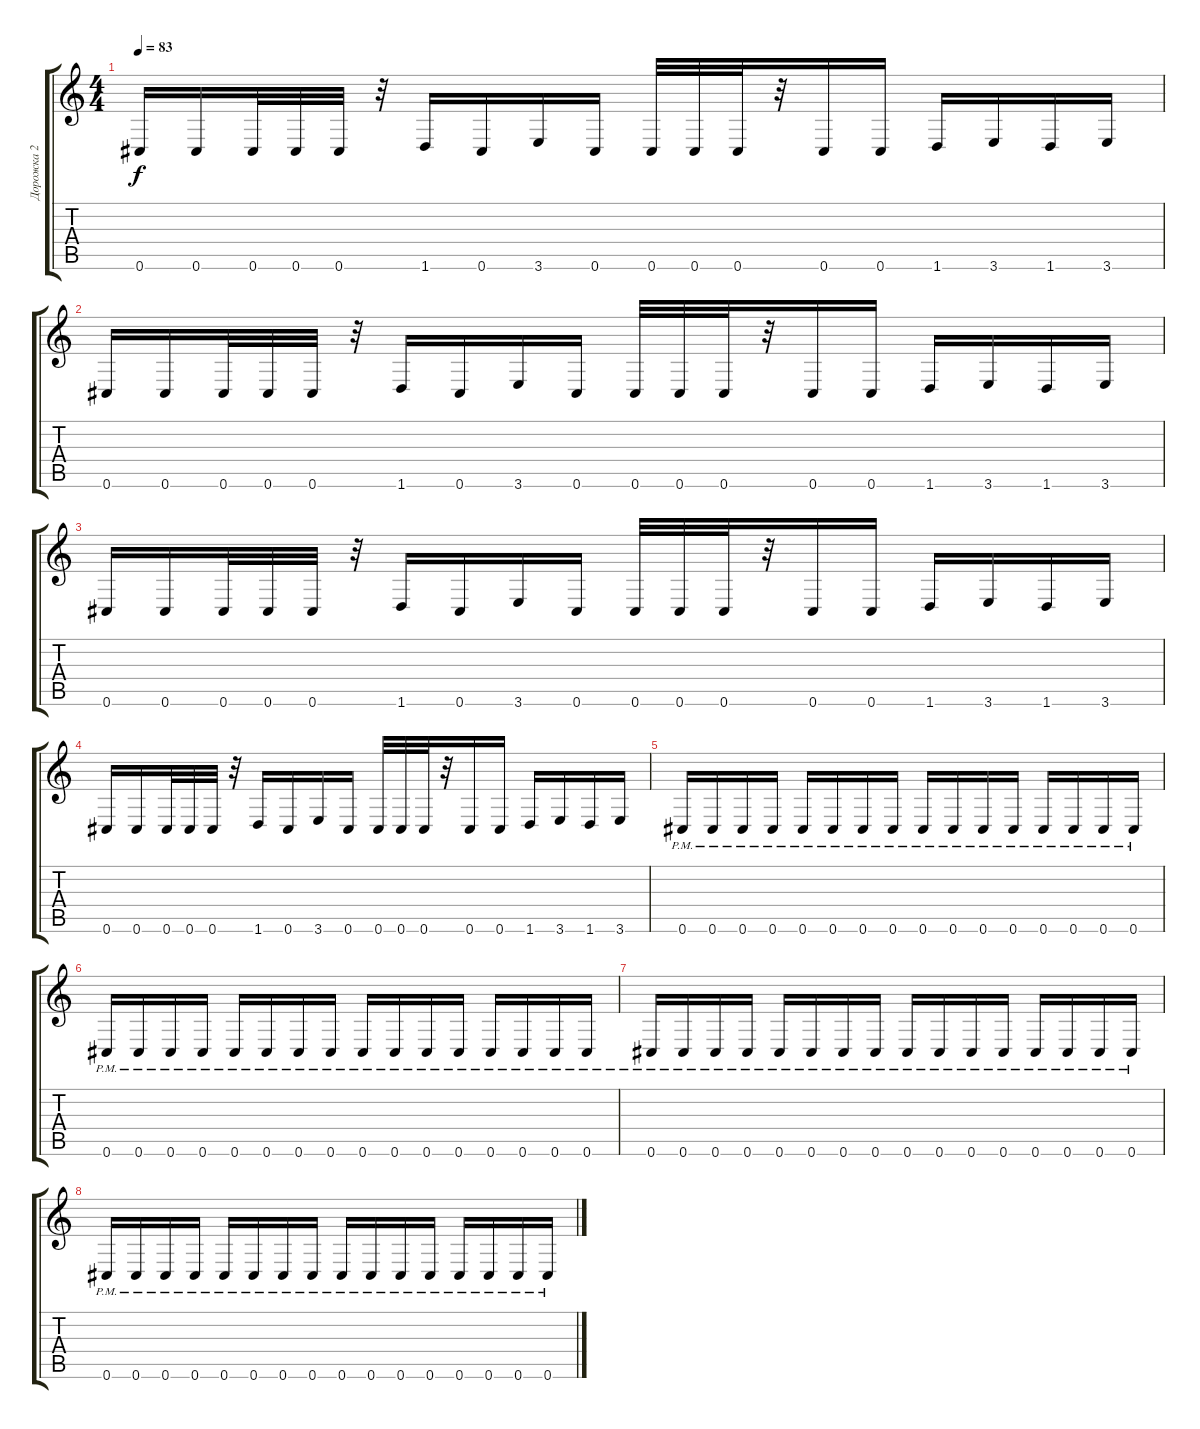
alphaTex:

\track ("Дорожка 2" "Дорожка 2") {instrument distortionguitar}
\staff {score tabs}
\tuning (Eb4 Bb3 Gb3 Db3 Ab2 Db2) {hide}
\ts (4 4)
\tempo 83
\clef g2
\ks c
0.6.16{dy f} 0.6.16 0.6.32 0.6.32 0.6.32 r.32 1.6.16 0.6.16 3.6.16 0.6.16 0.6.32 0.6.32 0.6.32 r.32 0.6.16 0.6.16 1.6.16 3.6.16 1.6.16 3.6.16 |
0.6.16 0.6.16 0.6.32 0.6.32 0.6.32 r.32 1.6.16 0.6.16 3.6.16 0.6.16 0.6.32 0.6.32 0.6.32 r.32 0.6.16 0.6.16 1.6.16 3.6.16 1.6.16 3.6.16 |
0.6.16 0.6.16 0.6.32 0.6.32 0.6.32 r.32 1.6.16 0.6.16 3.6.16 0.6.16 0.6.32 0.6.32 0.6.32 r.32 0.6.16 0.6.16 1.6.16 3.6.16 1.6.16 3.6.16 |
0.6.16 0.6.16 0.6.32 0.6.32 0.6.32 r.32 1.6.16 0.6.16 3.6.16 0.6.16 0.6.32 0.6.32 0.6.32 r.32 0.6.16 0.6.16 1.6.16 3.6.16 1.6.16 3.6.16 |
0.6{pm}.16 0.6{pm}.16 0.6{pm}.16 0.6{pm}.16 0.6{pm}.16 0.6{pm}.16 0.6{pm}.16 0.6{pm}.16 0.6{pm}.16 0.6{pm}.16 0.6{pm}.16 0.6{pm}.16 0.6{pm}.16 0.6{pm}.16 0.6{pm}.16 0.6{pm}.16 |
0.6{pm}.16 0.6{pm}.16 0.6{pm}.16 0.6{pm}.16 0.6{pm}.16 0.6{pm}.16 0.6{pm}.16 0.6{pm}.16 0.6{pm}.16 0.6{pm}.16 0.6{pm}.16 0.6{pm}.16 0.6{pm}.16 0.6{pm}.16 0.6{pm}.16 0.6{pm}.16 |
0.6{pm}.16 0.6{pm}.16 0.6{pm}.16 0.6{pm}.16 0.6{pm}.16 0.6{pm}.16 0.6{pm}.16 0.6{pm}.16 0.6{pm}.16 0.6{pm}.16 0.6{pm}.16 0.6{pm}.16 0.6{pm}.16 0.6{pm}.16 0.6{pm}.16 0.6{pm}.16 |
0.6{pm}.16 0.6{pm}.16 0.6{pm}.16 0.6{pm}.16 0.6{pm}.16 0.6{pm}.16 0.6{pm}.16 0.6{pm}.16 0.6{pm}.16 0.6{pm}.16 0.6{pm}.16 0.6{pm}.16 0.6{pm}.16 0.6{pm}.16 0.6{pm}.16 0.6{pm}.16
